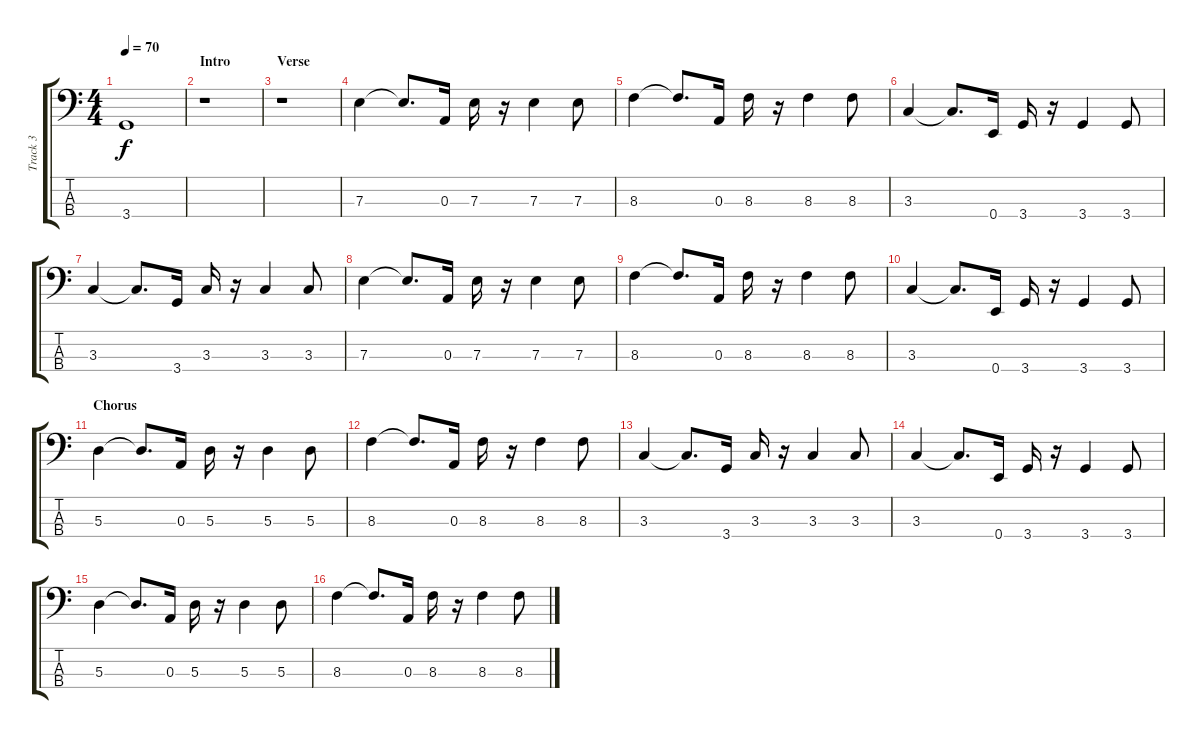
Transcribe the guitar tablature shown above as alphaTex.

\track ("Track 3" "Track 3") {instrument electricbassfinger}
\staff {score tabs}
\tuning (G2 D2 A1 E1) {hide}
\ts (4 4)
\tempo 70
\clef f4
\ks c
3.4.1{dy f} |
\section ("" "Intro")
r.1 |
\section ("" "Verse")
r.1 |
7.3.4 7.3{t}.8{d} 0.3.16 7.3.16 r.16 7.3.4 7.3.8 |
8.3.4 8.3{t}.8{d} 0.3.16 8.3.16 r.16 8.3.4 8.3.8 |
3.3.4 3.3{t}.8{d} 0.4.16 3.4.16 r.16 3.4.4 3.4.8 |
3.3.4 3.3{t}.8{d} 3.4.16 3.3.16 r.16 3.3.4 3.3.8 |
7.3.4 7.3{t}.8{d} 0.3.16 7.3.16 r.16 7.3.4 7.3.8 |
8.3.4 8.3{t}.8{d} 0.3.16 8.3.16 r.16 8.3.4 8.3.8 |
3.3.4 3.3{t}.8{d} 0.4.16 3.4.16 r.16 3.4.4 3.4.8 |
\section ("" "Chorus")
5.3.4 5.3{t}.8{d} 0.3.16 5.3.16 r.16 5.3.4 5.3.8 |
8.3.4 8.3{t}.8{d} 0.3.16 8.3.16 r.16 8.3.4 8.3.8 |
3.3.4 3.3{t}.8{d} 3.4.16 3.3.16 r.16 3.3.4 3.3.8 |
3.3.4 3.3{t}.8{d} 0.4.16 3.4.16 r.16 3.4.4 3.4.8 |
5.3.4 5.3{t}.8{d} 0.3.16 5.3.16 r.16 5.3.4 5.3.8 |
8.3.4 8.3{t}.8{d} 0.3.16 8.3.16 r.16 8.3.4 8.3.8
